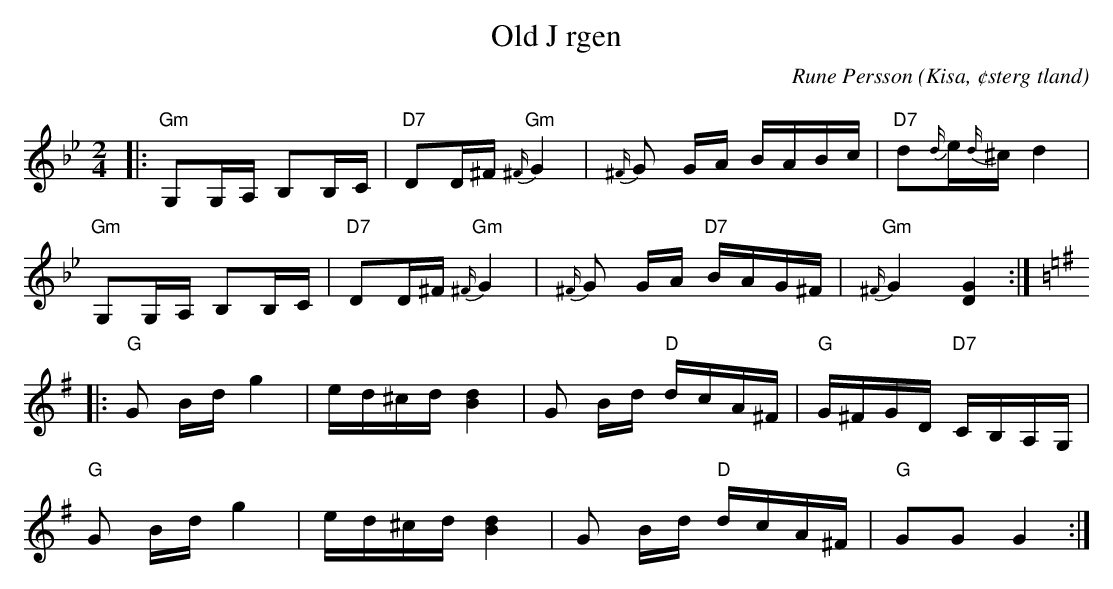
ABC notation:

X:1
T:Old J rgen
C:Rune Persson
O:Kisa, ¢sterg tland
Q:60
M:2/4
L:1/8
K:Gm
|:"Gm"G,G,/A,/ B,B,/C/|"D7"DD/^F/ "Gm"{^F/}G2|{^F/}G G/A/ B/A/B/c/|"D7"d{d/}e/{d/}^c/ d2|
"Gm"G,G,/A,/ B,B,/C/|"D7"DD/^F/ "Gm"{^F/}G2|{^F/}G G/A/"D7" B/A/G/^F/|"Gm"{^F/}G2 [DG]2:|
[K:G]|:"G"G B/d/ g2|e/d/^c/d/ [dB]2|G B/d/ "D"d/c/A/^F/|"G"G/^F/G/D/ "D7"C/B,/A,/G,/|
"G"G B/d/ g2|e/d/^c/d/ [dB]2|G B/d/ "D"d/c/A/^F/|"G"GG G2 :|]
